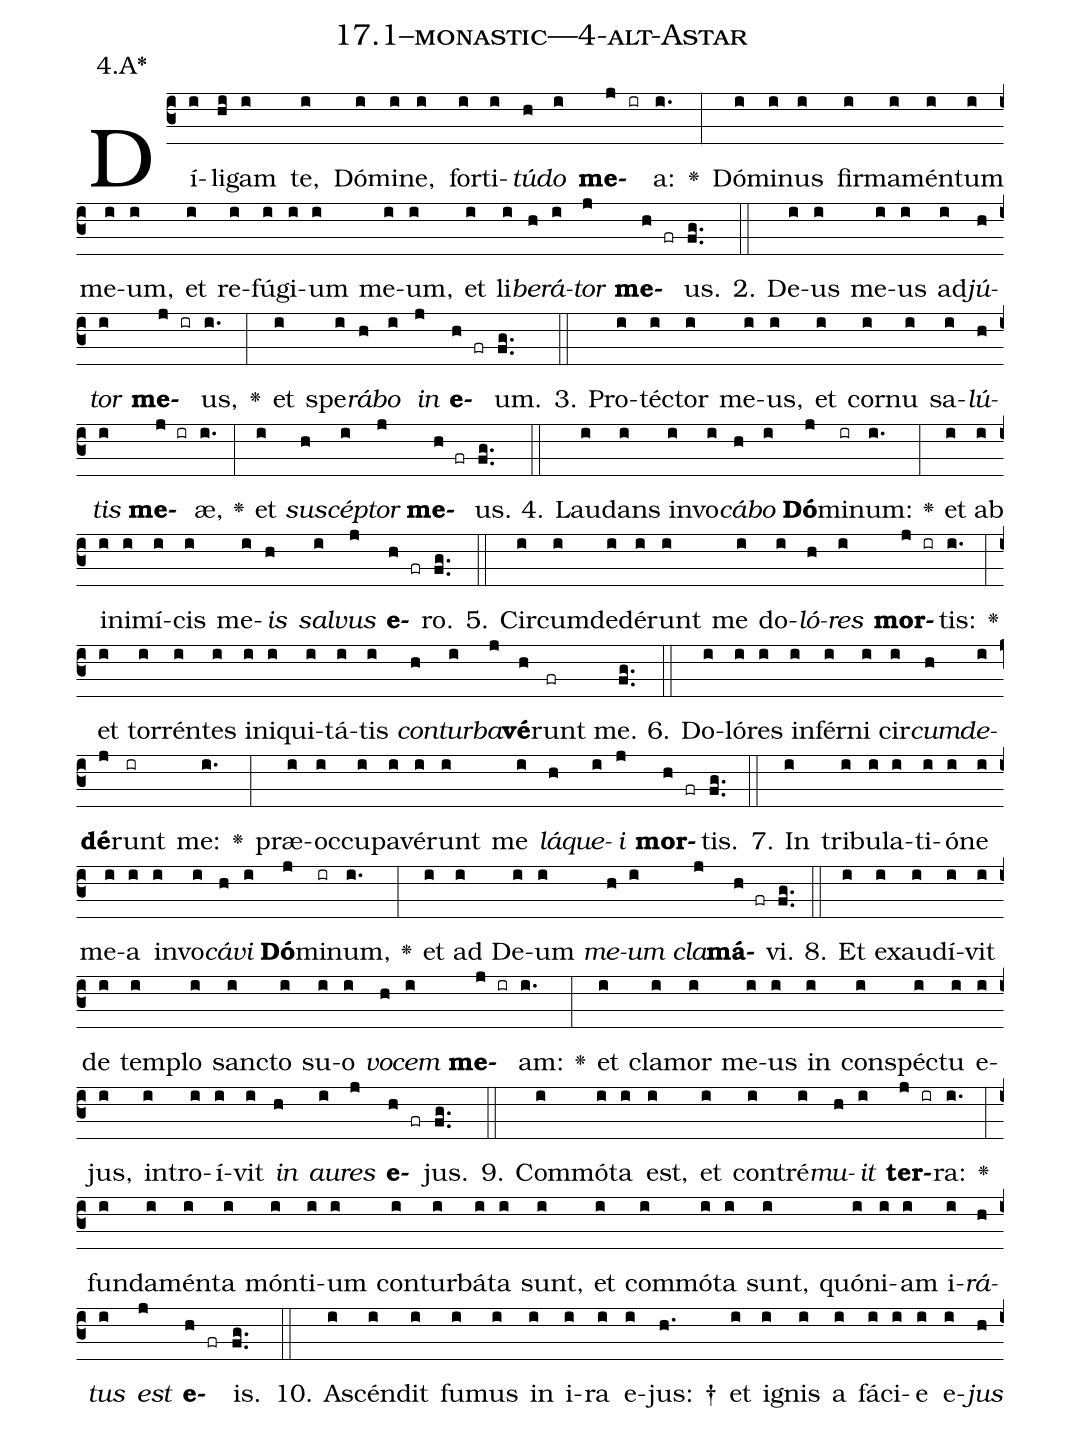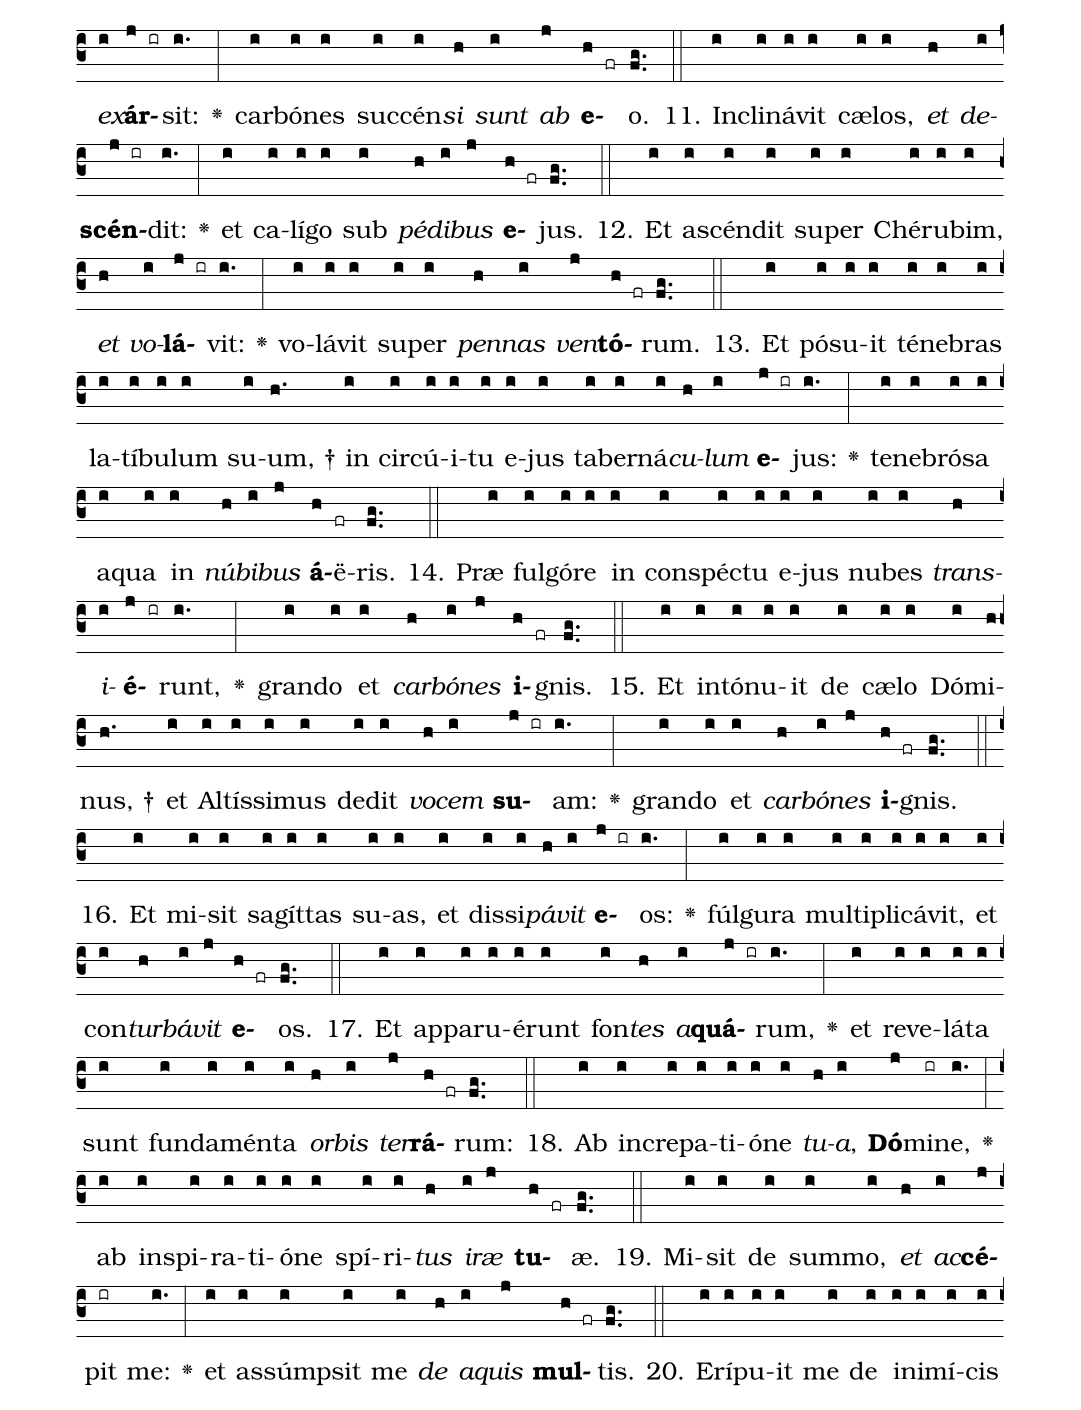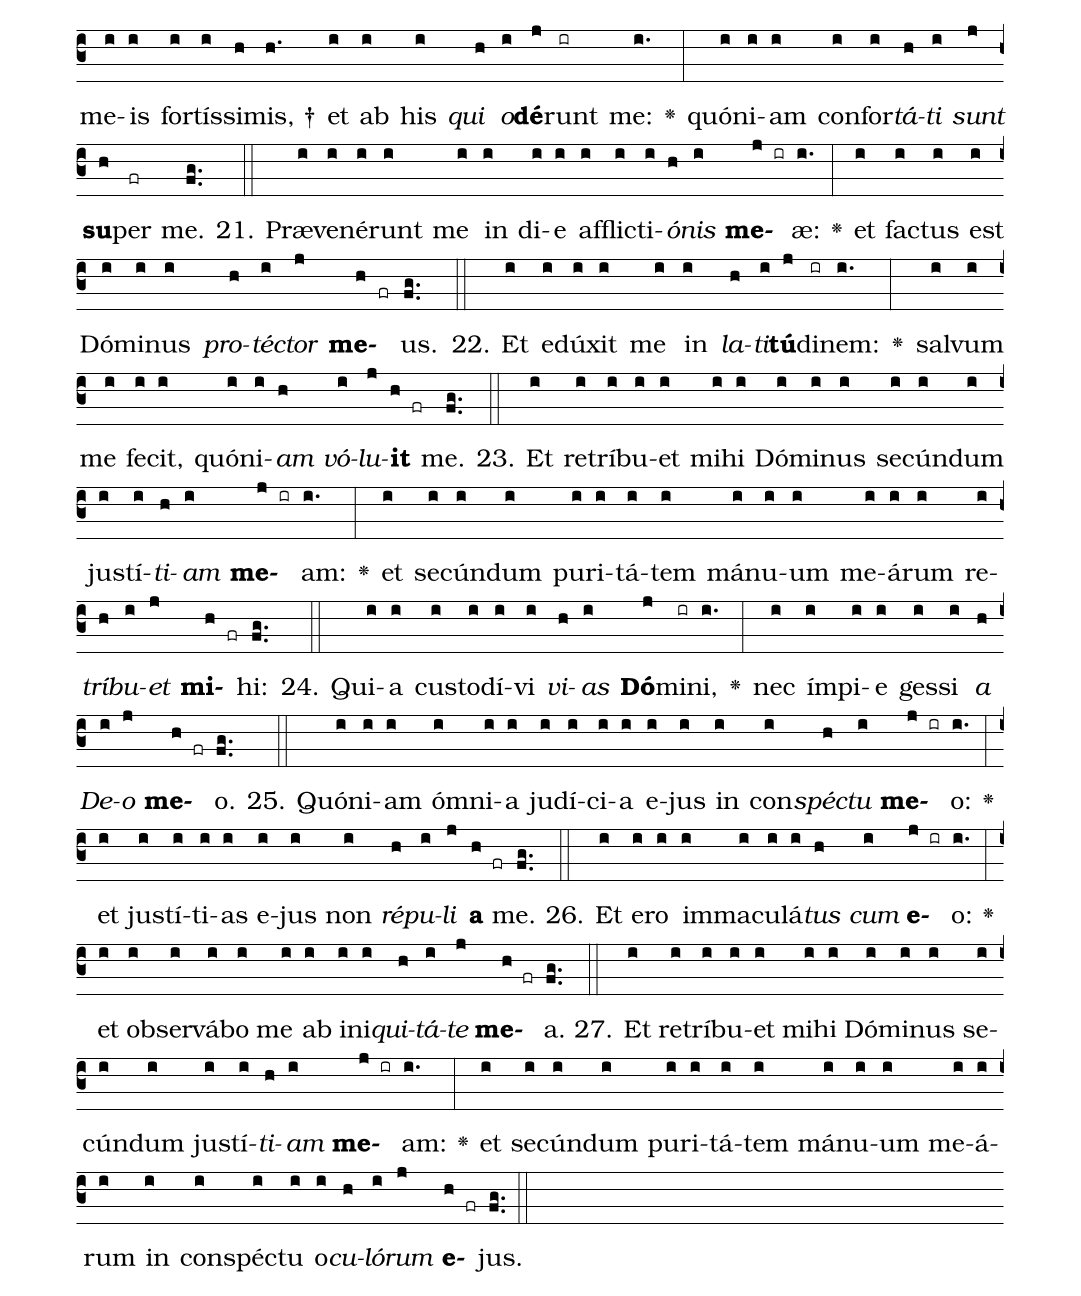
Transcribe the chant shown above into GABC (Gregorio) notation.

name: 17.1--monastic---4-alt-Astar;
annotation: 4.A*;
%%
(c3)Dí(i)li(hi)gam(i) te,(i) Dó(i)mi(i)ne,(i) for(i)ti(i)<i>tú</i>(h)<i>do</i>(i) <b>me</b>(j ir)a:(i.) <v>\greheightstar</v>(:) Dó(i)mi(i)nus(i) fir(i)ma(i)mén(i)tum(i) me(i)um,(i) et(i) re(i)fú(i)gi(i)um(i) me(i)um,(i) et(i) li(i)<i>be</i>(h)<i>rá</i>(i)<i>tor</i>(j) <b>me</b>(h fr)us.(fg..) (::)
2. De(i)us(i) me(i)us(i) ad(i)<i>jú</i>(h)<i>tor</i>(i) <b>me</b>(j ir)us,(i.) <v>\greheightstar</v>(:) et(i) spe(i)<i>rá</i>(h)<i>bo</i>(i) <i>in</i>(j) <b>e</b>(h fr)um.(fg..) (::)
3. Pro(i)téc(i)tor(i) me(i)us,(i) et(i) cor(i)nu(i) sa(i)<i>lú</i>(h)<i>tis</i>(i) <b>me</b>(j ir)æ,(i.) <v>\greheightstar</v>(:) et(i) <i>su</i>(h)<i>scép</i>(i)<i>tor</i>(j) <b>me</b>(h fr)us.(fg..) (::)
4. Lau(i)dans(i) in(i)vo(i)<i>cá</i>(h)<i>bo</i>(i) <b>Dó</b>(j)mi(ir)num:(i.) <v>\greheightstar</v>(:) et(i) ab(i) in(i)i(i)mí(i)cis(i) me(i)<i>is</i>(h) <i>sal</i>(i)<i>vus</i>(j) <b>e</b>(h fr)ro.(fg..) (::)
5. Cir(i)cum(i)de(i)dé(i)runt(i) me(i) do(i)<i>ló</i>(h)<i>res</i>(i) <b>mor</b>(j ir)tis:(i.) <v>\greheightstar</v>(:) et(i) tor(i)rén(i)tes(i) in(i)i(i)qui(i)tá(i)tis(i) <i>con</i>(h)<i>tur</i>(i)<i>ba</i>(j)<b>vé</b>(h)runt(fr) me.(fg..) (::)
6. Do(i)ló(i)res(i) in(i)fér(i)ni(i) cir(i)<i>cum</i>(h)<i>de</i>(i)<b>dé</b>(j)runt(ir) me:(i.) <v>\greheightstar</v>(:) præ(i)oc(i)cu(i)pa(i)vé(i)runt(i) me(i) <i>lá</i>(h)<i>que</i>(i)<i>i</i>(j) <b>mor</b>(h fr)tis.(fg..) (::)
7. In(i) tri(i)bu(i)la(i)ti(i)ó(i)ne(i) me(i)a(i) in(i)vo(i)<i>cá</i>(h)<i>vi</i>(i) <b>Dó</b>(j)mi(ir)num,(i.) <v>\greheightstar</v>(:) et(i) ad(i) De(i)um(i) <i>me</i>(h)<i>um</i>(i) <i>cla</i>(j)<b>má</b>(h fr)vi.(fg..) (::)
8. Et(i) ex(i)au(i)dí(i)vit(i) de(i) tem(i)plo(i) sanc(i)to(i) su(i)o(i) <i>vo</i>(h)<i>cem</i>(i) <b>me</b>(j ir)am:(i.) <v>\greheightstar</v>(:) et(i) cla(i)mor(i) me(i)us(i) in(i) con(i)spéc(i)tu(i) e(i)jus,(i) in(i)tro(i)í(i)vit(i) <i>in</i>(h) <i>au</i>(i)<i>res</i>(j) <b>e</b>(h fr)jus.(fg..) (::)
9. Com(i)mó(i)ta(i) est,(i) et(i) con(i)tré(i)<i>mu</i>(h)<i>it</i>(i) <b>ter</b>(j ir)ra:(i.) <v>\greheightstar</v>(:) fun(i)da(i)mén(i)ta(i) món(i)ti(i)um(i) con(i)tur(i)bá(i)ta(i) sunt,(i) et(i) com(i)mó(i)ta(i) sunt,(i) quón(i)i(i)am(i) i(i)<i>rá</i>(h)<i>tus</i>(i) <i>est</i>(j) <b>e</b>(h fr)is.(fg..) (::)
10. A(i)scén(i)dit(i) fu(i)mus(i) in(i) i(i)ra(i) e(i)jus: †(h.) et(i) i(i)gnis(i) a(i) fá(i)ci(i)e(i) e(i)<i>jus</i>(h) <i>ex</i>(i)<b>ár</b>(j ir)sit:(i.) <v>\greheightstar</v>(:) car(i)bó(i)nes(i) suc(i)cén(i)<i>si</i>(h) <i>sunt</i>(i) <i>ab</i>(j) <b>e</b>(h fr)o.(fg..) (::)
11. In(i)cli(i)ná(i)vit(i) cæ(i)los,(i) <i>et</i>(h) <i>de</i>(i)<b>scén</b>(j ir)dit:(i.) <v>\greheightstar</v>(:) et(i) ca(i)lí(i)go(i) sub(i) <i>pé</i>(h)<i>di</i>(i)<i>bus</i>(j) <b>e</b>(h fr)jus.(fg..) (::)
12. Et(i) a(i)scén(i)dit(i) su(i)per(i) Ché(i)ru(i)bim,(i) <i>et</i>(h) <i>vo</i>(i)<b>lá</b>(j ir)vit:(i.) <v>\greheightstar</v>(:) vo(i)lá(i)vit(i) su(i)per(i) <i>pen</i>(h)<i>nas</i>(i) <i>ven</i>(j)<b>tó</b>(h fr)rum.(fg..) (::)
13. Et(i) pó(i)su(i)it(i) té(i)ne(i)bras(i) la(i)tí(i)bu(i)lum(i) su(i)um, †(h.) in(i) cir(i)cú(i)i(i)tu(i) e(i)jus(i) ta(i)ber(i)ná(i)<i>cu</i>(h)<i>lum</i>(i) <b>e</b>(j ir)jus:(i.) <v>\greheightstar</v>(:) te(i)ne(i)bró(i)sa(i) a(i)qua(i) in(i) <i>nú</i>(h)<i>bi</i>(i)<i>bus</i>(j) <b>á</b>(h)ë(fr)ris.(fg..) (::)
14. Præ(i) ful(i)gó(i)re(i) in(i) con(i)spéc(i)tu(i) e(i)jus(i) nu(i)bes(i) <i>trans</i>(h)<i>i</i>(i)<b>é</b>(j ir)runt,(i.) <v>\greheightstar</v>(:) gran(i)do(i) et(i) <i>car</i>(h)<i>bó</i>(i)<i>nes</i>(j) <b>i</b>(h fr)gnis.(fg..) (::)
15. Et(i) in(i)tó(i)nu(i)it(i) de(i) cæ(i)lo(i) Dó(i)mi(h)nus, †(h.) et(i) Al(i)tís(i)si(i)mus(i) de(i)dit(i) <i>vo</i>(h)<i>cem</i>(i) <b>su</b>(j ir)am:(i.) <v>\greheightstar</v>(:) gran(i)do(i) et(i) <i>car</i>(h)<i>bó</i>(i)<i>nes</i>(j) <b>i</b>(h fr)gnis.(fg..) (::)
16. Et(i) mi(i)sit(i) sa(i)gít(i)tas(i) su(i)as,(i) et(i) dis(i)si(i)<i>pá</i>(h)<i>vit</i>(i) <b>e</b>(j ir)os:(i.) <v>\greheightstar</v>(:) fúl(i)gu(i)ra(i) mul(i)ti(i)pli(i)cá(i)vit,(i) et(i) con(i)<i>tur</i>(h)<i>bá</i>(i)<i>vit</i>(j) <b>e</b>(h fr)os.(fg..) (::)
17. Et(i) ap(i)pa(i)ru(i)é(i)runt(i) fon(i)<i>tes</i>(h) <i>a</i>(i)<b>quá</b>(j ir)rum,(i.) <v>\greheightstar</v>(:) et(i) re(i)ve(i)lá(i)ta(i) sunt(i) fun(i)da(i)mén(i)ta(i) <i>or</i>(h)<i>bis</i>(i) <i>ter</i>(j)<b>rá</b>(h fr)rum:(fg..) (::)
18. Ab(i) in(i)cre(i)pa(i)ti(i)ó(i)ne(i) <i>tu</i>(h)<i>a</i>,(i) <b>Dó</b>(j)mi(ir)ne,(i.) <v>\greheightstar</v>(:) ab(i) in(i)spi(i)ra(i)ti(i)ó(i)ne(i) spí(i)ri(i)<i>tus</i>(h) <i>i</i>(i)<i>ræ</i>(j) <b>tu</b>(h fr)æ.(fg..) (::)
19. Mi(i)sit(i) de(i) sum(i)mo,(i) <i>et</i>(h) <i>ac</i>(i)<b>cé</b>(j)pit(ir) me:(i.) <v>\greheightstar</v>(:) et(i) as(i)súmp(i)sit(i) me(i) <i>de</i>(h) <i>a</i>(i)<i>quis</i>(j) <b>mul</b>(h fr)tis.(fg..) (::)
20. E(i)rí(i)pu(i)it(i) me(i) de(i) in(i)i(i)mí(i)cis(i) me(i)is(i) for(i)tís(i)si(h)mis, †(h.) et(i) ab(i) his(i) <i>qui</i>(h) <i>o</i>(i)<b>dé</b>(j)runt(ir) me:(i.) <v>\greheightstar</v>(:) quón(i)i(i)am(i) con(i)for(i)<i>tá</i>(h)<i>ti</i>(i) <i>sunt</i>(j) <b>su</b>(h)per(fr) me.(fg..) (::)
21. Præ(i)ve(i)né(i)runt(i) me(i) in(i) di(i)e(i) af(i)flic(i)ti(i)<i>ó</i>(h)<i>nis</i>(i) <b>me</b>(j ir)æ:(i.) <v>\greheightstar</v>(:) et(i) fac(i)tus(i) est(i) Dó(i)mi(i)nus(i) <i>pro</i>(h)<i>téc</i>(i)<i>tor</i>(j) <b>me</b>(h fr)us.(fg..) (::)
22. Et(i) e(i)dú(i)xit(i) me(i) in(i) <i>la</i>(h)<i>ti</i>(i)<b>tú</b>(j)di(ir)nem:(i.) <v>\greheightstar</v>(:) sal(i)vum(i) me(i) fe(i)cit,(i) quón(i)i(i)<i>am</i>(h) <i>vó</i>(i)<i>lu</i>(j)<b>it</b>(h fr) me.(fg..) (::)
23. Et(i) re(i)trí(i)bu(i)et(i) mi(i)hi(i) Dó(i)mi(i)nus(i) se(i)cún(i)dum(i) jus(i)tí(i)<i>ti</i>(h)<i>am</i>(i) <b>me</b>(j ir)am:(i.) <v>\greheightstar</v>(:) et(i) se(i)cún(i)dum(i) pu(i)ri(i)tá(i)tem(i) má(i)nu(i)um(i) me(i)á(i)rum(i) re(i)<i>trí</i>(h)<i>bu</i>(i)<i>et</i>(j) <b>mi</b>(h fr)hi:(fg..) (::)
24. Qui(i)a(i) cus(i)to(i)dí(i)vi(i) <i>vi</i>(h)<i>as</i>(i) <b>Dó</b>(j)mi(ir)ni,(i.) <v>\greheightstar</v>(:) nec(i) ím(i)pi(i)e(i) ges(i)si(i) <i>a</i>(h) <i>De</i>(i)<i>o</i>(j) <b>me</b>(h fr)o.(fg..) (::)
25. Quón(i)i(i)am(i) óm(i)ni(i)a(i) ju(i)dí(i)ci(i)a(i) e(i)jus(i) in(i) con(i)<i>spéc</i>(h)<i>tu</i>(i) <b>me</b>(j ir)o:(i.) <v>\greheightstar</v>(:) et(i) jus(i)tí(i)ti(i)as(i) e(i)jus(i) non(i) <i>ré</i>(h)<i>pu</i>(i)<i>li</i>(j) <b>a</b>(h fr) me.(fg..) (::)
26. Et(i) e(i)ro(i) im(i)ma(i)cu(i)lá(i)<i>tus</i>(h) <i>cum</i>(i) <b>e</b>(j ir)o:(i.) <v>\greheightstar</v>(:) et(i) ob(i)ser(i)vá(i)bo(i) me(i) ab(i) in(i)i(i)<i>qui</i>(h)<i>tá</i>(i)<i>te</i>(j) <b>me</b>(h fr)a.(fg..) (::)
27. Et(i) re(i)trí(i)bu(i)et(i) mi(i)hi(i) Dó(i)mi(i)nus(i) se(i)cún(i)dum(i) jus(i)tí(i)<i>ti</i>(h)<i>am</i>(i) <b>me</b>(j ir)am:(i.) <v>\greheightstar</v>(:) et(i) se(i)cún(i)dum(i) pu(i)ri(i)tá(i)tem(i) má(i)nu(i)um(i) me(i)á(i)rum(i) in(i) con(i)spéc(i)tu(i) o(i)<i>cu</i>(h)<i>ló</i>(i)<i>rum</i>(j) <b>e</b>(h fr)jus.(fg..) (::)
